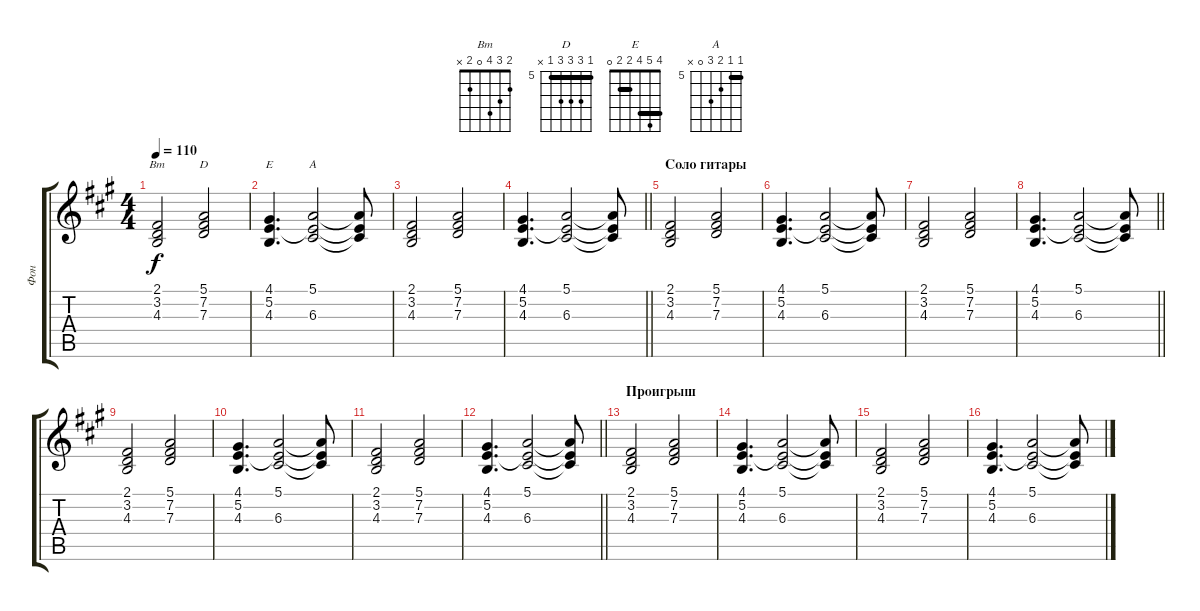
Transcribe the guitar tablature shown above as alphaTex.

\track ("Фон" "Фон") {instrument pad2warm}
\staff {score tabs}
\tuning (E4 B3 G3 D3 A2 E2) {hide}
\chord ("Bm" 2 3 4 0 2 x)
\chord ("D" 5 7 7 7 5 x) {firstfret 5 barre 5}
\chord ("E" 4 5 4 2 2 0) {barre (2 4)}
\chord ("A" 5 5 6 7 0 x) {firstfret 5 barre 5}
\ts (4 4)
\tempo 110
\clef g2
\ks f#minor
(2.1 3.2 4.3).2{ch "Bm" dy f} (5.1 7.2 7.3).2{ch "D"} |
(4.1 5.2 4.3).4{d ch "E"} (5.1 5.2{t} 6.3).2{ch "A"} (5.1{t} 5.2{t} 6.3{t}).8 |
(2.1 3.2 4.3).2 (5.1 7.2 7.3).2 |
\barLineRight lightlight
(4.1 5.2 4.3).4{d} (5.1 5.2{t} 6.3).2 (5.1{t} 5.2{t} 6.3{t}).8 |
\section ("" "Соло гитары")
(2.1 3.2 4.3).2 (5.1 7.2 7.3).2 |
(4.1 5.2 4.3).4{d} (5.1 5.2{t} 6.3).2 (5.1{t} 5.2{t} 6.3{t}).8 |
(2.1 3.2 4.3).2 (5.1 7.2 7.3).2 |
\barLineRight lightlight
(4.1 5.2 4.3).4{d} (5.1 5.2{t} 6.3).2 (5.1{t} 5.2{t} 6.3{t}).8 |
(2.1 3.2 4.3).2 (5.1 7.2 7.3).2 |
(4.1 5.2 4.3).4{d} (5.1 5.2{t} 6.3).2 (5.1{t} 5.2{t} 6.3{t}).8 |
(2.1 3.2 4.3).2 (5.1 7.2 7.3).2 |
\barLineRight lightlight
(4.1 5.2 4.3).4{d} (5.1 5.2{t} 6.3).2 (5.1{t} 5.2{t} 6.3{t}).8 |
\section ("" "Проигрыш")
(2.1 3.2 4.3).2 (5.1 7.2 7.3).2 |
(4.1 5.2 4.3).4{d} (5.1 5.2{t} 6.3).2 (5.1{t} 5.2{t} 6.3{t}).8 |
(2.1 3.2 4.3).2 (5.1 7.2 7.3).2 |
(4.1 5.2 4.3).4{d} (5.1 5.2{t} 6.3).2 (5.1{t} 5.2{t} 6.3{t}).8
